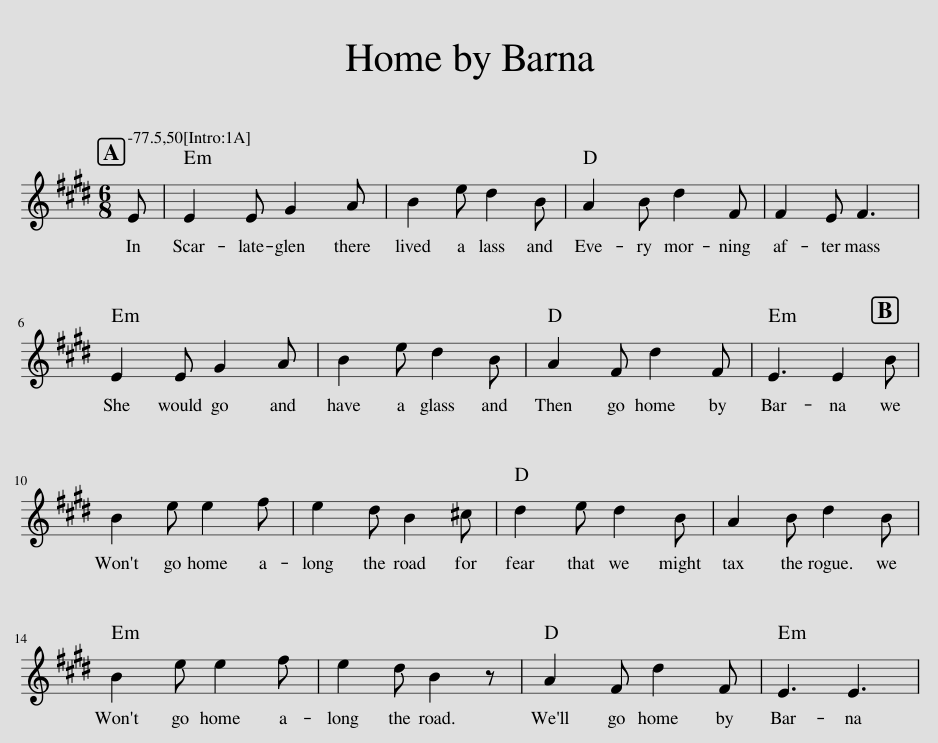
X:1
L:1/8
M:6/8
I:linebreak $
K:E
V:1 treble
V:1
 E | E2 E G2 A | B2 e d2 B | A2 B d2 F | F2 E F3 |$ %5
 E2 E G2 A | B2 e d2 B | A2 F d2 F | E3 E2 B |$ B2 e e2 f | %10
 e2 d B2 ^c | d2 e d2 B | A2 B d2 B |$ B2 e e2 f | e2 d B2 z | %15
 A2 F d2 F | E3 E3 | %17
